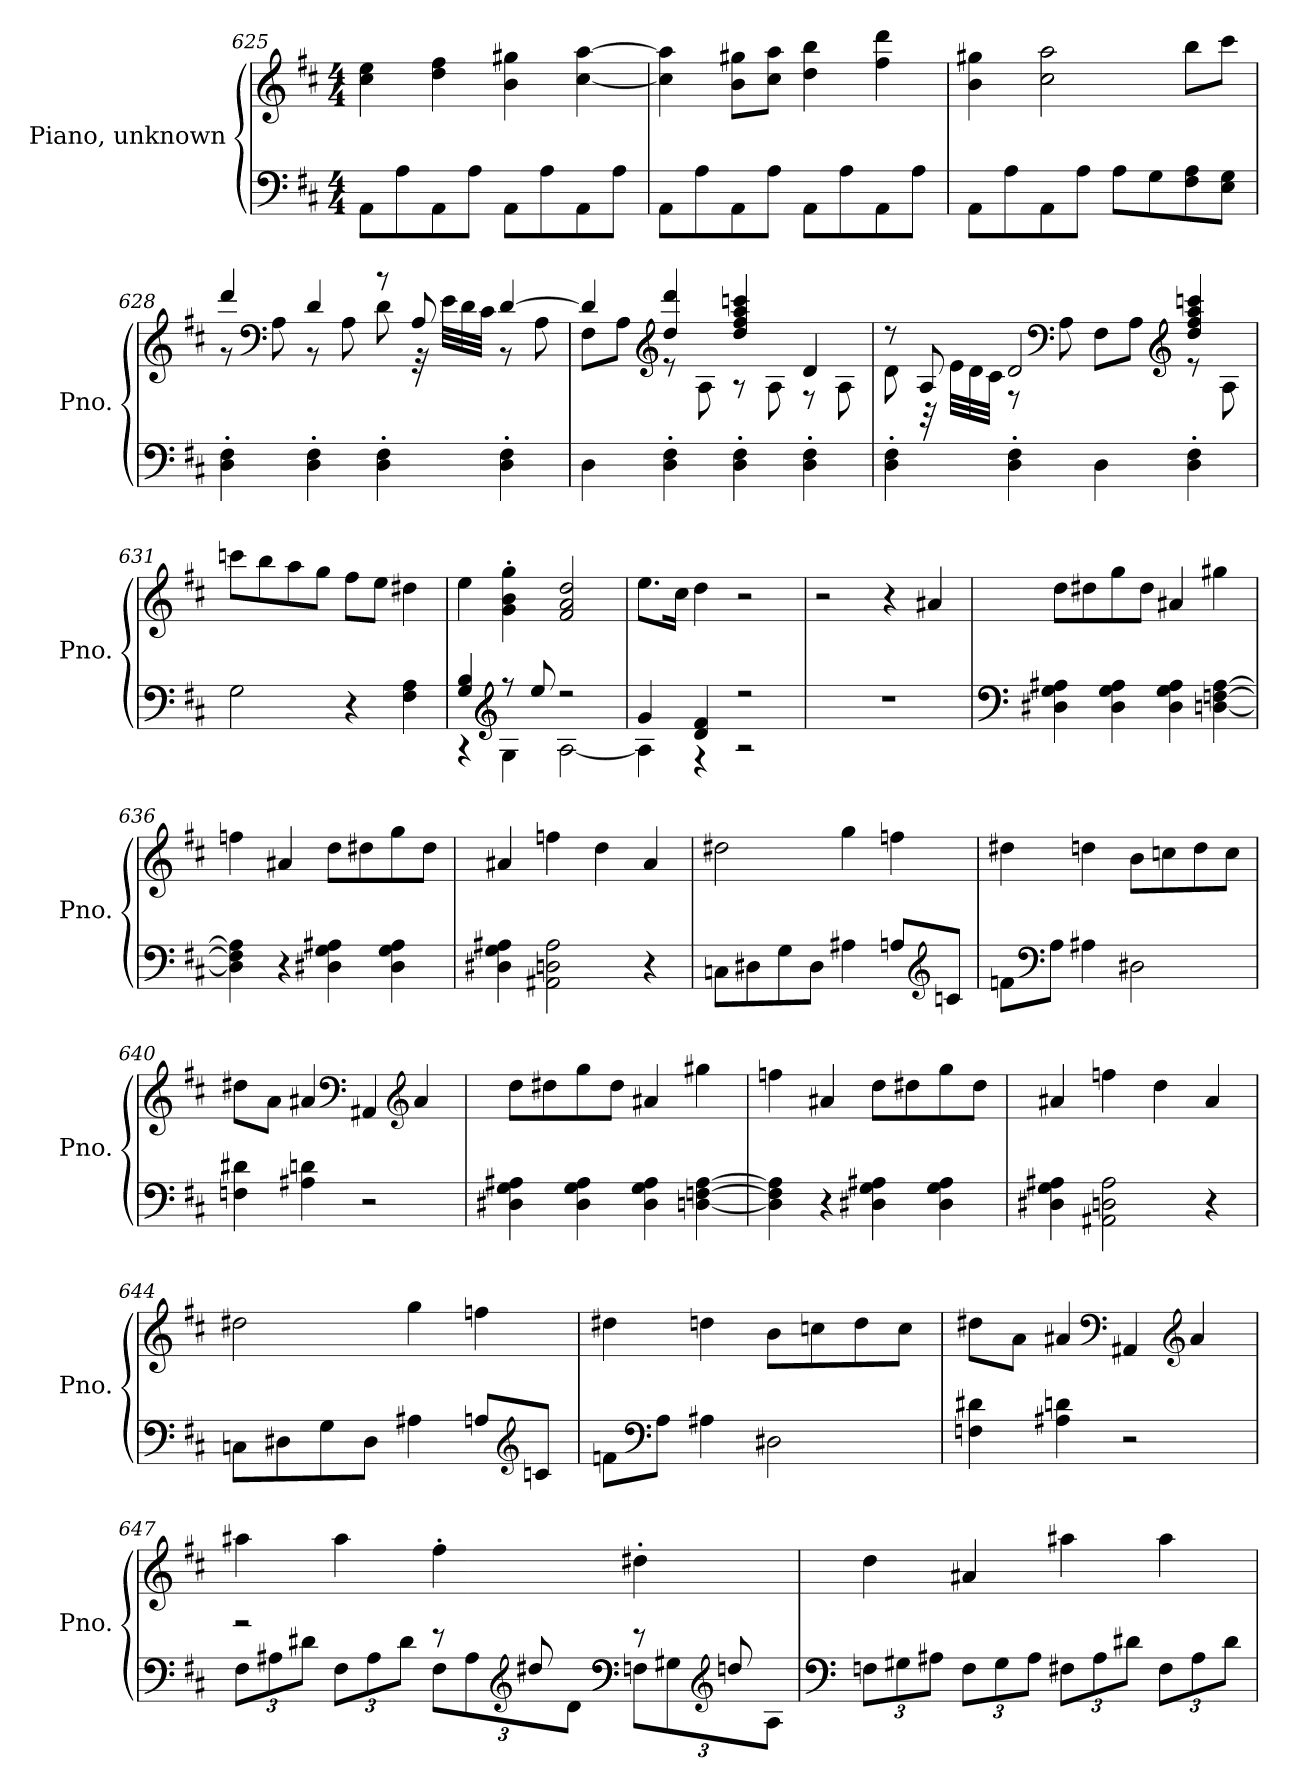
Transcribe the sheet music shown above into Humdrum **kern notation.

**kern	**kern
*part1	*part1
*staff2	*staff1
*I"Piano, unknown	*
*I'Pno.	*
*clefF4	*clefG2
*k[f#c#]	*k[f#c#]
*M4/4	*M4/4
=625	=625
8AA\L	4cc#\ 4ee\
8A\	.
8AA\	4dd\ 4ff#\
8A\J	.
8AA\L	4b\ 4gg#X\
8A\	.
8AA\	[4cc#\ [4aa\
8A\J	.
=626	=626
8AA\L	4cc#\] 4aa\]
8A\	.
8AA\	8b\ 8gg#X\L
8A\J	8cc#\ 8aa\J
8AA\L	4dd\ 4bb\
8A\	.
8AA\	4ff#\ 4ddd\
8A\J	.
!!LO:PB:g=z
=627	=627
8AA\L	4b\ 4gg#X\
8A\	.
8AA\	2cc#\ 2aa\
8A\J	.
8A\L	.
8G\	.
8F#\ 8A\	8bb\L
8E\ 8G\J	8ccc#\J
=628	=628
*	*^
4D\' 4F#\'	4ddd/	8r
*	*clefF4	*
.	.	8A\
4D\' 4F#\'	4d/	8r
.	.	8A\
4D\' 4F#\'	8r	8d\
.	8A/	32r
.	.	32e\LLL
.	.	32d\
.	.	32c#\JJJ
4D\' 4F#\'	[4d/	8r
.	.	8A\
=629	=629	=629
4D\	4d/]	8F#\L
.	.	8A\J
*	*clefG2	*
4D\' 4F#\'	4dd/ 4ddd/	8r
.	.	8A\
4D\' 4F#\'	4dd/ 4ff#/ 4aa/ 4cccn/	8r
.	.	8A\
4D\' 4F#\'	4d/	8r
.	.	8A\
!!LO:LB:g=z	!!
=630	=630	=630
4D\' 4F#\'	8r	8d\
.	8A/	32r
.	.	32e\LLL
.	.	32d\
.	.	32c#\JJJ
4D\' 4F#\'	2d/	8r
*	*clefF4	*
.	.	8A\
4D\	.	8F#\L
.	.	8A\J
*	*clefG2	*
4D\' 4F#\'	4dd/ 4ff#/ 4aa/ 4cccn/	8r
.	.	8A\
*	*v	*v
=631	=631
2G\	8cccn\L
.	8bb\
.	8aa\
.	8gg\J
4r	8ff#\L
.	8ee\J
4F#\ 4A\	4dd#X\
=632	=632
*^	*
4G/ 4B/	4r	4ee\
*clefG2	*	*
8r	4G\	4g\' 4b\' 4gg\'
8ee/	.	.
2r	[2A\	2f#/ 2a/ 2dd/
=633	=633	=633
4g/	4A\]	8.ee\L
.	.	16cc#\Jk
4d/ 4f#/	4r	4dd\
2r	2r	2r
*v	*v	*
=634	=634
1r	2r
.	4r
.	4a#X/
!!LO:LB:g=z
=635	=635
*clefF4	*
4D#X\ 4G\ 4A#X\	8dd\L
.	8dd#X\
4D#\ 4G\ 4A#\	8gg\
.	8dd#\J
4D#\ 4G\ 4A#\	4a#X/
[4Dn\ [4Fn\ [4A#\	4gg#X\
=636	=636
4D\] 4F\] 4A#\]	4ffn\
4r	4a#X/
4D#X\ 4G\ 4A#X\	8dd\L
.	8dd#X\
4D#\ 4G\ 4A#\	8gg\
.	8dd#\J
=637	=637
4D#X\ 4G\ 4A#X\	4a#X/
2AA#X\ 2Dn\ 2A#\	4ffn\
.	4dd\
4r	4a#/
=638	=638
8Cn\L	2dd#X\
8D#X\	.
8G\	.
8D#\J	.
4A#X\	4gg\
8An/L	4ffn\
*clefG2	*
8cn/J	.
!!LO:LB:g=z
=639	=639
8fn\L	4dd#X\
*clefF4	*
8A\J	.
4A#X\	4ddn\
2D#X\	8b\L
.	8ccn\
.	8dd\
.	8cc\J
=640	=640
4Fn\ 4d#X\	8dd#X\L
.	8a\J
4A#X\ 4dn\	4a#X/
*	*clefF4
2r	4AA#X/
*	*clefG2
.	4a#/
=641	=641
4D#X\ 4G\ 4A#X\	8dd\L
.	8dd#X\
4D#\ 4G\ 4A#\	8gg\
.	8dd#\J
4D#\ 4G\ 4A#\	4a#X/
[4Dn\ [4Fn\ [4A#\	4gg#X\
!!LO:LB:g=z
=642	=642
4D\] 4F\] 4A#\]	4ffn\
4r	4a#X/
4D#X\ 4G\ 4A#X\	8dd\L
.	8dd#X\
4D#\ 4G\ 4A#\	8gg\
.	8dd#\J
=643	=643
4D#X\ 4G\ 4A#X\	4a#X/
2AA#X\ 2Dn\ 2A#\	4ffn\
.	4dd\
4r	4a#/
=644	=644
8Cn\L	2dd#X\
8D#X\	.
8G\	.
8D#\J	.
4A#X\	4gg\
8An/L	4ffn\
*clefG2	*
8cn/J	.
=645	=645
8fn\L	4dd#X\
*clefF4	*
8A\J	.
4A#X\	4ddn\
2D#X\	8b\L
.	8ccn\
.	8dd\
.	8cc\J
!!LO:LB:g=z
=646	=646
4Fn\ 4d#X\	8dd#X\L
.	8a\J
4A#X\ 4dn\	4a#X/
*	*clefF4
2r	4AA#X/
*	*clefG2
.	4a#/
=647	=647
*^	*
*	*Xbrackettup	*
2r	12F#\L	4aa#X\
.	12A#X\	.
.	12d#X\J	.
.	12F#\L	4aa#\
.	12A#\	.
.	12d#\J	.
8r	12F#\L	4ff#'\
.	12A#\	.
*clefG2	*	*
8dd#X/	.	.
.	12d#\J	.
*clefF4	*	*
8r	12Fn\L	4dd#X'\
.	12G#X\	.
*clefG2	*	*
8ddn/	.	.
.	12A#\J	.
*v	*v	*
!!LO:PB:g=z
=648	=648
*clefF4	*
12Fn\L	4dd\
12G#X\	.
12A#X\J	.
12F\L	4a#X/
12G#\	.
12A#\J	.
12F#X\L	4aa#X\
12A#\	.
12d#X\J	.
12F#\L	4aa#\
12A#\	.
12d#\J	.
=	=
*-	*-
